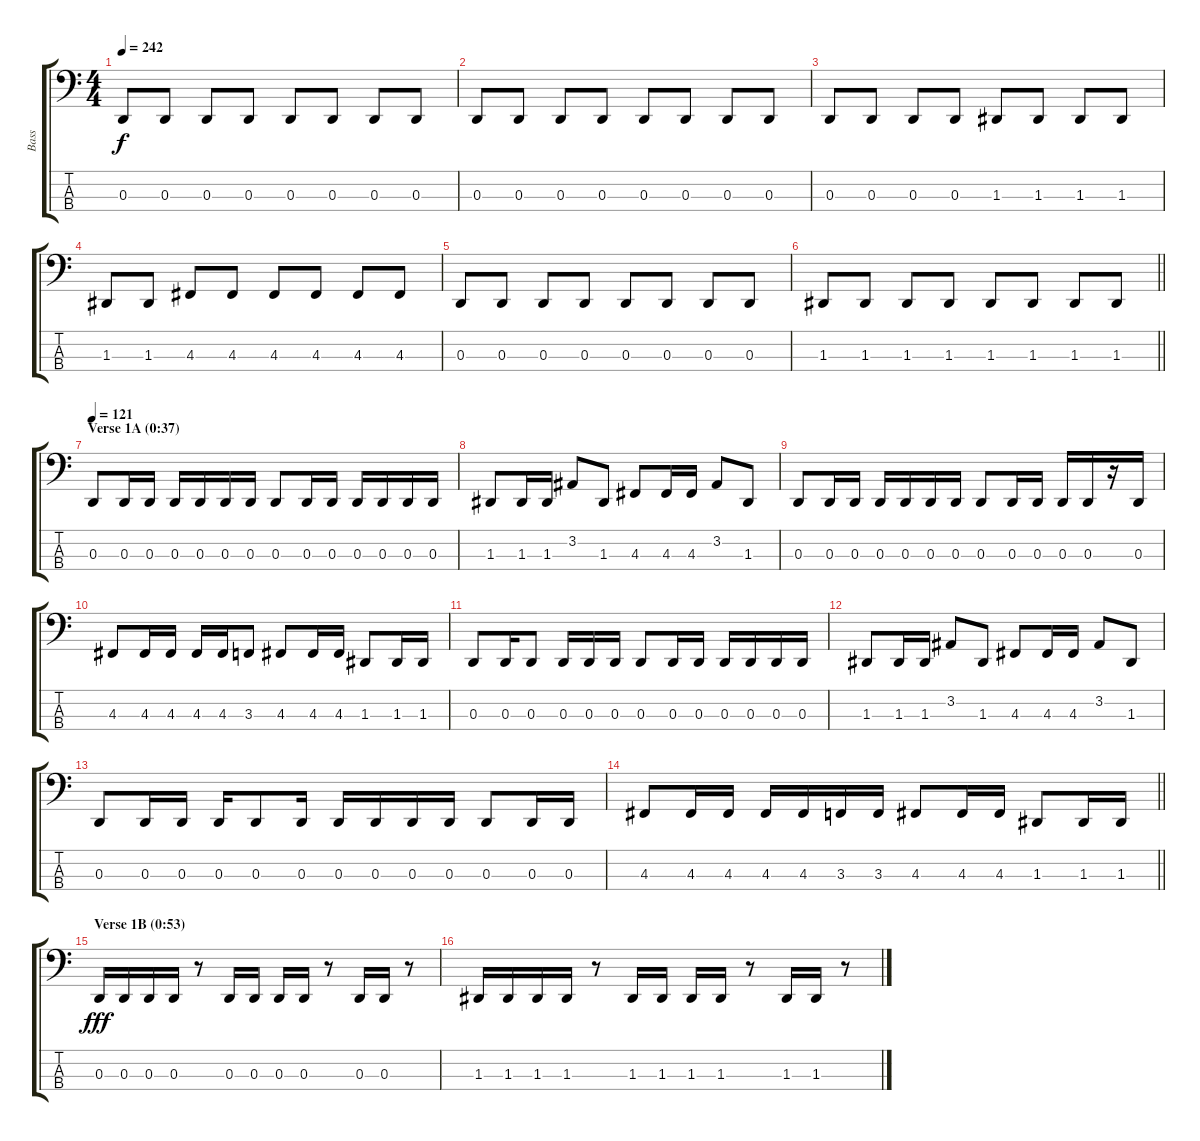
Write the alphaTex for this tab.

\track ("Bass" "Bass") {instrument slapbass1}
\staff {score tabs}
\tuning (C2 G1 D1 A0) {hide}
\ts (4 4)
\tempo 242
\clef f4
\ks c
0.3.8{dy f} 0.3.8 0.3.8 0.3.8 0.3.8 0.3.8 0.3.8 0.3.8 |
0.3.8 0.3.8 0.3.8 0.3.8 0.3.8 0.3.8 0.3.8 0.3.8 |
0.3.8 0.3.8 0.3.8 0.3.8 1.3.8 1.3.8 1.3.8 1.3.8 |
1.3.8 1.3.8 4.3.8 4.3.8 4.3.8 4.3.8 4.3.8 4.3.8 |
0.3.8 0.3.8 0.3.8 0.3.8 0.3.8 0.3.8 0.3.8 0.3.8 |
\barLineRight lightlight
1.3.8 1.3.8 1.3.8 1.3.8 1.3.8 1.3.8 1.3.8 1.3.8 |
\section ("" "Verse 1A (0:37)")
\tempo 121
0.3.8 0.3.16 0.3.16 0.3.16 0.3.16 0.3.16 0.3.16 0.3.8 0.3.16 0.3.16 0.3.16 0.3.16 0.3.16 0.3.16 |
1.3.8 1.3.16 1.3.16 3.2.8 1.3.8 4.3.8 4.3.16 4.3.16 3.2.8 1.3.8 |
0.3.8 0.3.16 0.3.16 0.3.16 0.3.16 0.3.16 0.3.16 0.3.8 0.3.16 0.3.16 0.3.16 0.3.16 r.16 0.3.16 |
4.3.8 4.3.16 4.3.16 4.3.16 4.3.16 3.3.8 4.3.8 4.3.16 4.3.16 1.3.8 1.3.16 1.3.16 |
0.3.8 0.3.16 0.3.8 0.3.16 0.3.16 0.3.16 0.3.8 0.3.16 0.3.16 0.3.16 0.3.16 0.3.16 0.3.16 |
1.3.8 1.3.16 1.3.16 3.2.8 1.3.8 4.3.8 4.3.16 4.3.16 3.2.8 1.3.8 |
0.3.8 0.3.16 0.3.16 0.3.16 0.3.8 0.3.16 0.3.16 0.3.16 0.3.16 0.3.16 0.3.8 0.3.16 0.3.16 |
\barLineRight lightlight
4.3.8 4.3.16 4.3.16 4.3.16 4.3.16 3.3.16 3.3.16 4.3.8 4.3.16 4.3.16 1.3.8 1.3.16 1.3.16 |
\section ("" "Verse 1B (0:53)")
0.3.16{dy fff} 0.3.16 0.3.16 0.3.16 r.8 0.3.16 0.3.16 0.3.16 0.3.16 r.8 0.3.16 0.3.16 r.8 |
1.3.16 1.3.16 1.3.16 1.3.16 r.8 1.3.16 1.3.16 1.3.16 1.3.16 r.8 1.3.16 1.3.16 r.8
